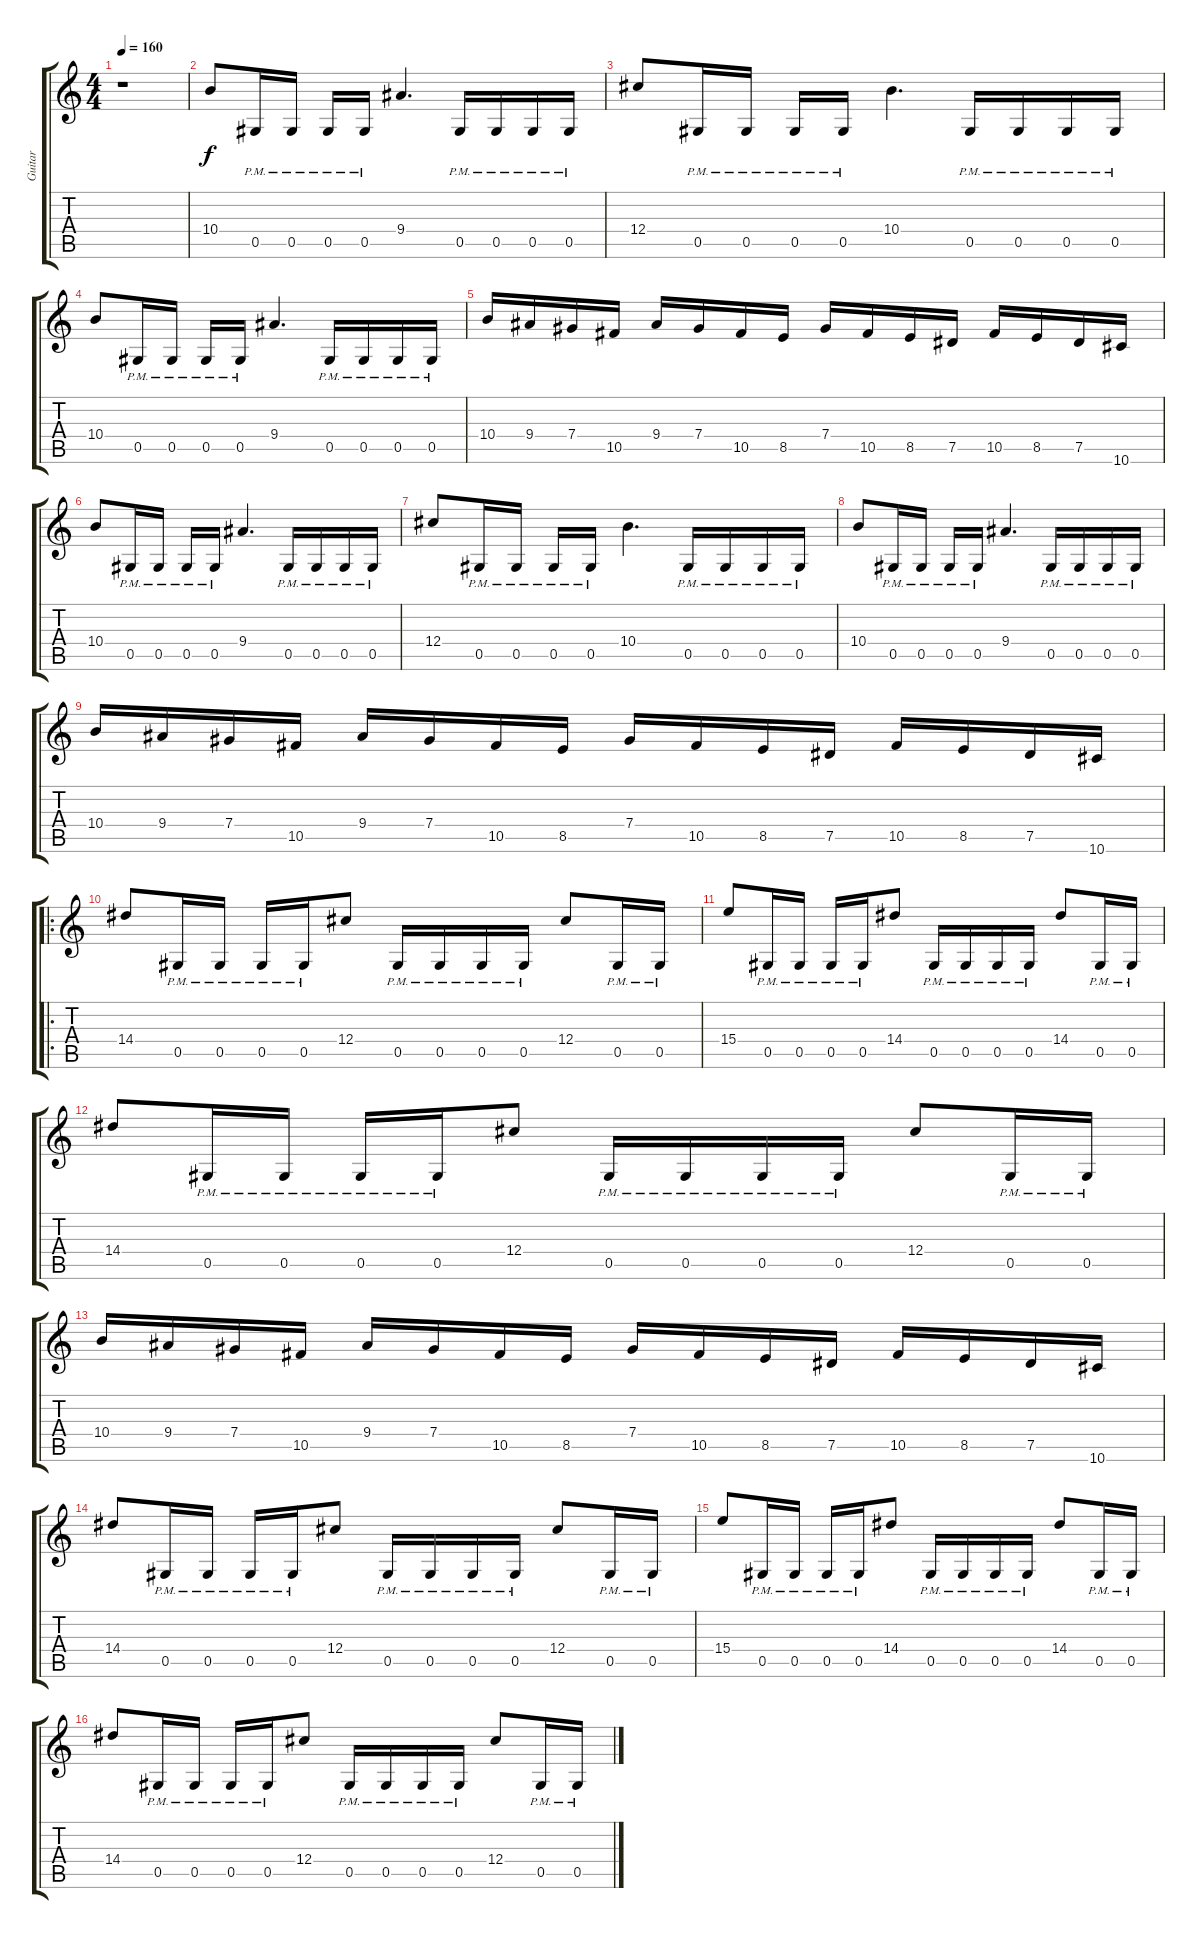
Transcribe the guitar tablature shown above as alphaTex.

\track ("Guitar" "Guitar") {instrument distortionguitar}
\staff {score tabs}
\tuning (Eb4 Bb3 Gb3 Db3 Ab2 Eb2) {hide}
\ts (4 4)
\tempo 160
\clef g2
\ks c
r.1{dy f instrument distortionguitar} |
10.4.8 0.5{pm}.16 0.5{pm}.16 0.5{pm}.16 0.5{pm}.16 9.4.4{d} 0.5{pm}.16 0.5{pm}.16 0.5{pm}.16 0.5{pm}.16 |
12.4.8 0.5{pm}.16 0.5{pm}.16 0.5{pm}.16 0.5{pm}.16 10.4.4{d} 0.5{pm}.16 0.5{pm}.16 0.5{pm}.16 0.5{pm}.16 |
10.4.8 0.5{pm}.16 0.5{pm}.16 0.5{pm}.16 0.5{pm}.16 9.4.4{d} 0.5{pm}.16 0.5{pm}.16 0.5{pm}.16 0.5{pm}.16 |
10.4.16 9.4.16 7.4.16 10.5.16 9.4.16 7.4.16 10.5.16 8.5.16 7.4.16 10.5.16 8.5.16 7.5.16 10.5.16 8.5.16 7.5.16 10.6.16 |
10.4.8 0.5{pm}.16 0.5{pm}.16 0.5{pm}.16 0.5{pm}.16 9.4.4{d} 0.5{pm}.16 0.5{pm}.16 0.5{pm}.16 0.5{pm}.16 |
12.4.8 0.5{pm}.16 0.5{pm}.16 0.5{pm}.16 0.5{pm}.16 10.4.4{d} 0.5{pm}.16 0.5{pm}.16 0.5{pm}.16 0.5{pm}.16 |
10.4.8 0.5{pm}.16 0.5{pm}.16 0.5{pm}.16 0.5{pm}.16 9.4.4{d} 0.5{pm}.16 0.5{pm}.16 0.5{pm}.16 0.5{pm}.16 |
10.4.16 9.4.16 7.4.16 10.5.16 9.4.16 7.4.16 10.5.16 8.5.16 7.4.16 10.5.16 8.5.16 7.5.16 10.5.16 8.5.16 7.5.16 10.6.16 |
\ro
14.4.8 0.5{pm}.16 0.5{pm}.16 0.5{pm}.16 0.5{pm}.16 12.4.8 0.5{pm}.16 0.5{pm}.16 0.5{pm}.16 0.5{pm}.16 12.4.8 0.5{pm}.16 0.5{pm}.16 |
15.4.8 0.5{pm}.16 0.5{pm}.16 0.5{pm}.16 0.5{pm}.16 14.4.8 0.5{pm}.16 0.5{pm}.16 0.5{pm}.16 0.5{pm}.16 14.4.8 0.5{pm}.16 0.5{pm}.16 |
14.4.8 0.5{pm}.16 0.5{pm}.16 0.5{pm}.16 0.5{pm}.16 12.4.8 0.5{pm}.16 0.5{pm}.16 0.5{pm}.16 0.5{pm}.16 12.4.8 0.5{pm}.16 0.5{pm}.16 |
10.4.16 9.4.16 7.4.16 10.5.16 9.4.16 7.4.16 10.5.16 8.5.16 7.4.16 10.5.16 8.5.16 7.5.16 10.5.16 8.5.16 7.5.16 10.6.16 |
14.4.8 0.5{pm}.16 0.5{pm}.16 0.5{pm}.16 0.5{pm}.16 12.4.8 0.5{pm}.16 0.5{pm}.16 0.5{pm}.16 0.5{pm}.16 12.4.8 0.5{pm}.16 0.5{pm}.16 |
15.4.8 0.5{pm}.16 0.5{pm}.16 0.5{pm}.16 0.5{pm}.16 14.4.8 0.5{pm}.16 0.5{pm}.16 0.5{pm}.16 0.5{pm}.16 14.4.8 0.5{pm}.16 0.5{pm}.16 |
14.4.8 0.5{pm}.16 0.5{pm}.16 0.5{pm}.16 0.5{pm}.16 12.4.8 0.5{pm}.16 0.5{pm}.16 0.5{pm}.16 0.5{pm}.16 12.4.8 0.5{pm}.16 0.5{pm}.16
